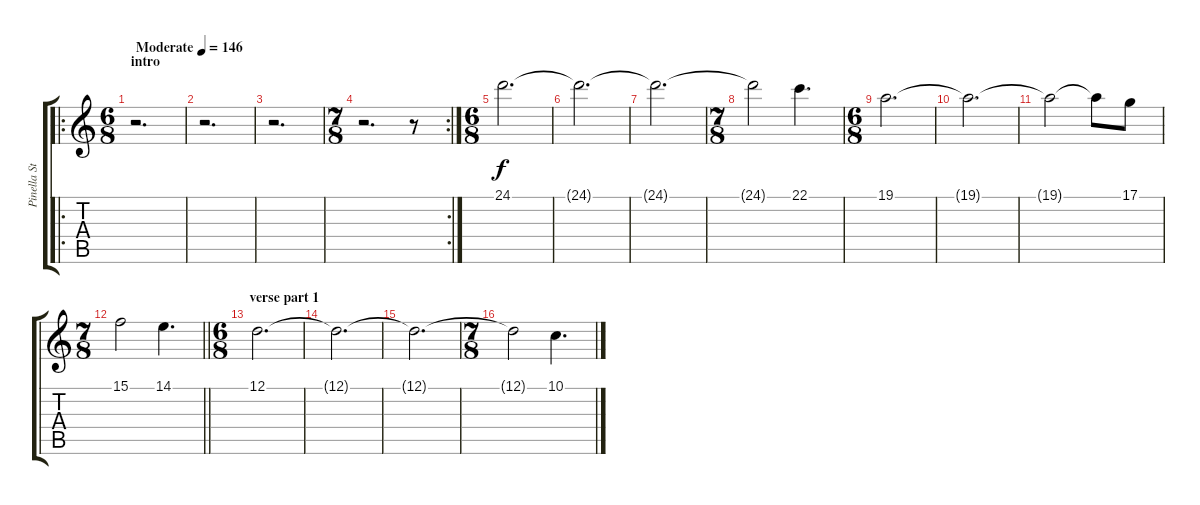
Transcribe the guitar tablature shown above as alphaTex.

\track ("Pinella Strings" "Pinella St") {instrument stringensemble1}
\staff {score tabs}
\tuning (D4 A3 F3 C3 G2 D2) {hide}
\ro
\ts (6 8)
\section ("" "intro")
\tempo (146 "Moderate")
\clef g2
\ks c
r.2{d dy f instrument stringensemble1} |
r.2{d} |
r.2{d} |
\rc 2
\ts (7 8)
r.2{d} r.8 |
\ts (6 8)
24.1.2{d} |
24.1{t}.2{d} |
24.1{t}.2{d} |
\ts (7 8)
24.1{t}.2 22.1.4{d} |
\ts (6 8)
19.1.2{d} |
19.1{t}.2{d} |
19.1{t}.2 19.1{t}.8 17.1.8 |
\ts (7 8)
\barLineRight lightlight
15.1.2 14.1.4{d} |
\ts (6 8)
\section ("" "verse part 1")
12.1.2{d} |
12.1{t}.2{d} |
12.1{t}.2{d} |
\ts (7 8)
12.1{t}.2 10.1.4{d}
